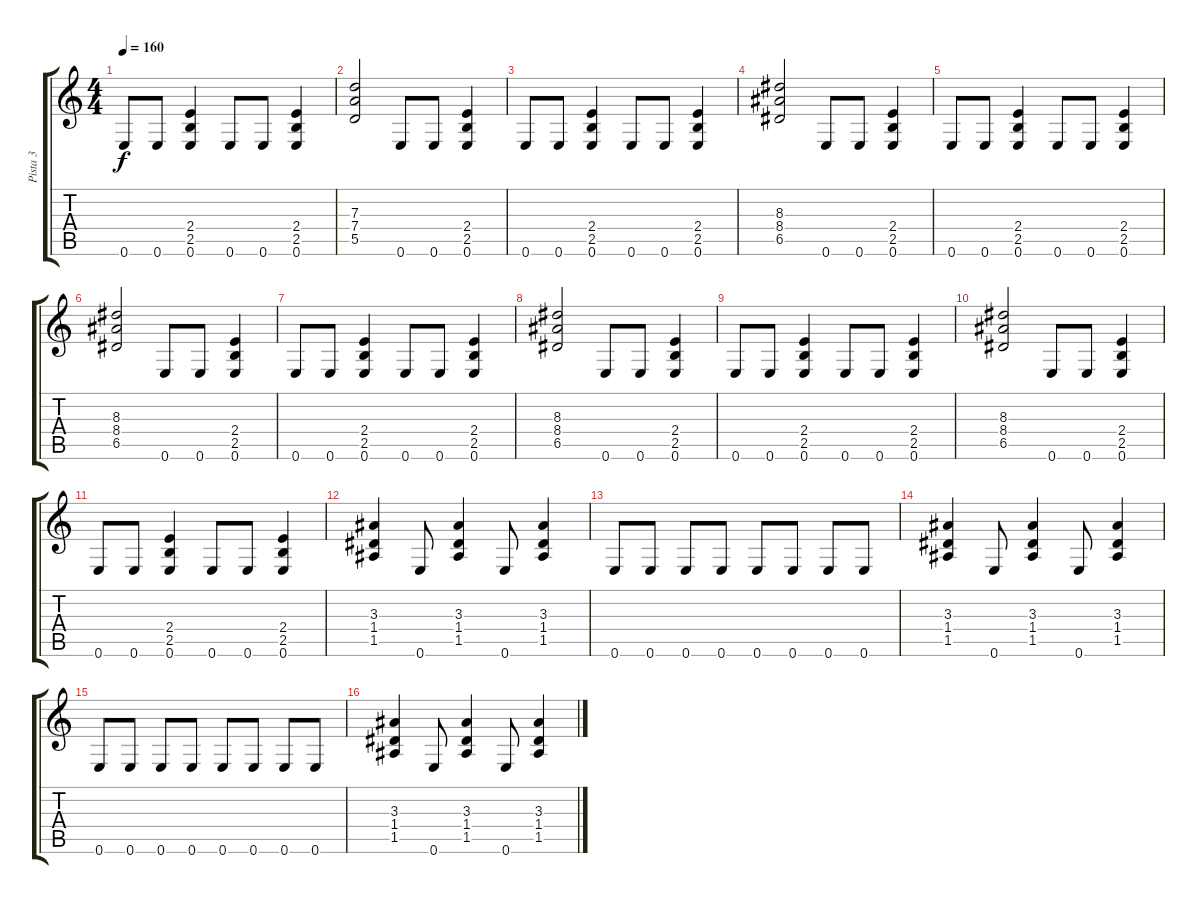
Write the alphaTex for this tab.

\track ("Pista 3" "Pista 3") {instrument overdrivenguitar}
\staff {score tabs}
\tuning (E4 B3 G3 D3 A2 E2) {hide}
\ts (4 4)
\tempo 160
\clef g2
\ks c
0.6.8{dy f} 0.6.8 (2.4 2.5 0.6).4 0.6.8 0.6.8 (2.4 2.5 0.6).4 |
(7.3 7.4 5.5).2 0.6.8 0.6.8 (2.4 2.5 0.6).4 |
0.6.8 0.6.8 (2.4 2.5 0.6).4 0.6.8 0.6.8 (2.4 2.5 0.6).4 |
(8.3 8.4 6.5).2 0.6.8 0.6.8 (2.4 2.5 0.6).4 |
0.6.8 0.6.8 (2.4 2.5 0.6).4 0.6.8 0.6.8 (2.4 2.5 0.6).4 |
(8.3 8.4 6.5).2 0.6.8 0.6.8 (2.4 2.5 0.6).4 |
0.6.8 0.6.8 (2.4 2.5 0.6).4 0.6.8 0.6.8 (2.4 2.5 0.6).4 |
(8.3 8.4 6.5).2 0.6.8 0.6.8 (2.4 2.5 0.6).4 |
0.6.8 0.6.8 (2.4 2.5 0.6).4 0.6.8 0.6.8 (2.4 2.5 0.6).4 |
(8.3 8.4 6.5).2 0.6.8 0.6.8 (2.4 2.5 0.6).4 |
0.6.8 0.6.8 (2.4 2.5 0.6).4 0.6.8 0.6.8 (2.4 2.5 0.6).4 |
(3.3 1.4 1.5).4 0.6.8 (3.3 1.4 1.5).4 0.6.8 (3.3 1.4 1.5).4 |
0.6.8 0.6.8 0.6.8 0.6.8 0.6.8 0.6.8 0.6.8 0.6.8 |
(3.3 1.4 1.5).4 0.6.8 (3.3 1.4 1.5).4 0.6.8 (3.3 1.4 1.5).4 |
0.6.8 0.6.8 0.6.8 0.6.8 0.6.8 0.6.8 0.6.8 0.6.8 |
(3.3 1.4 1.5).4 0.6.8 (3.3 1.4 1.5).4 0.6.8 (3.3 1.4 1.5).4
